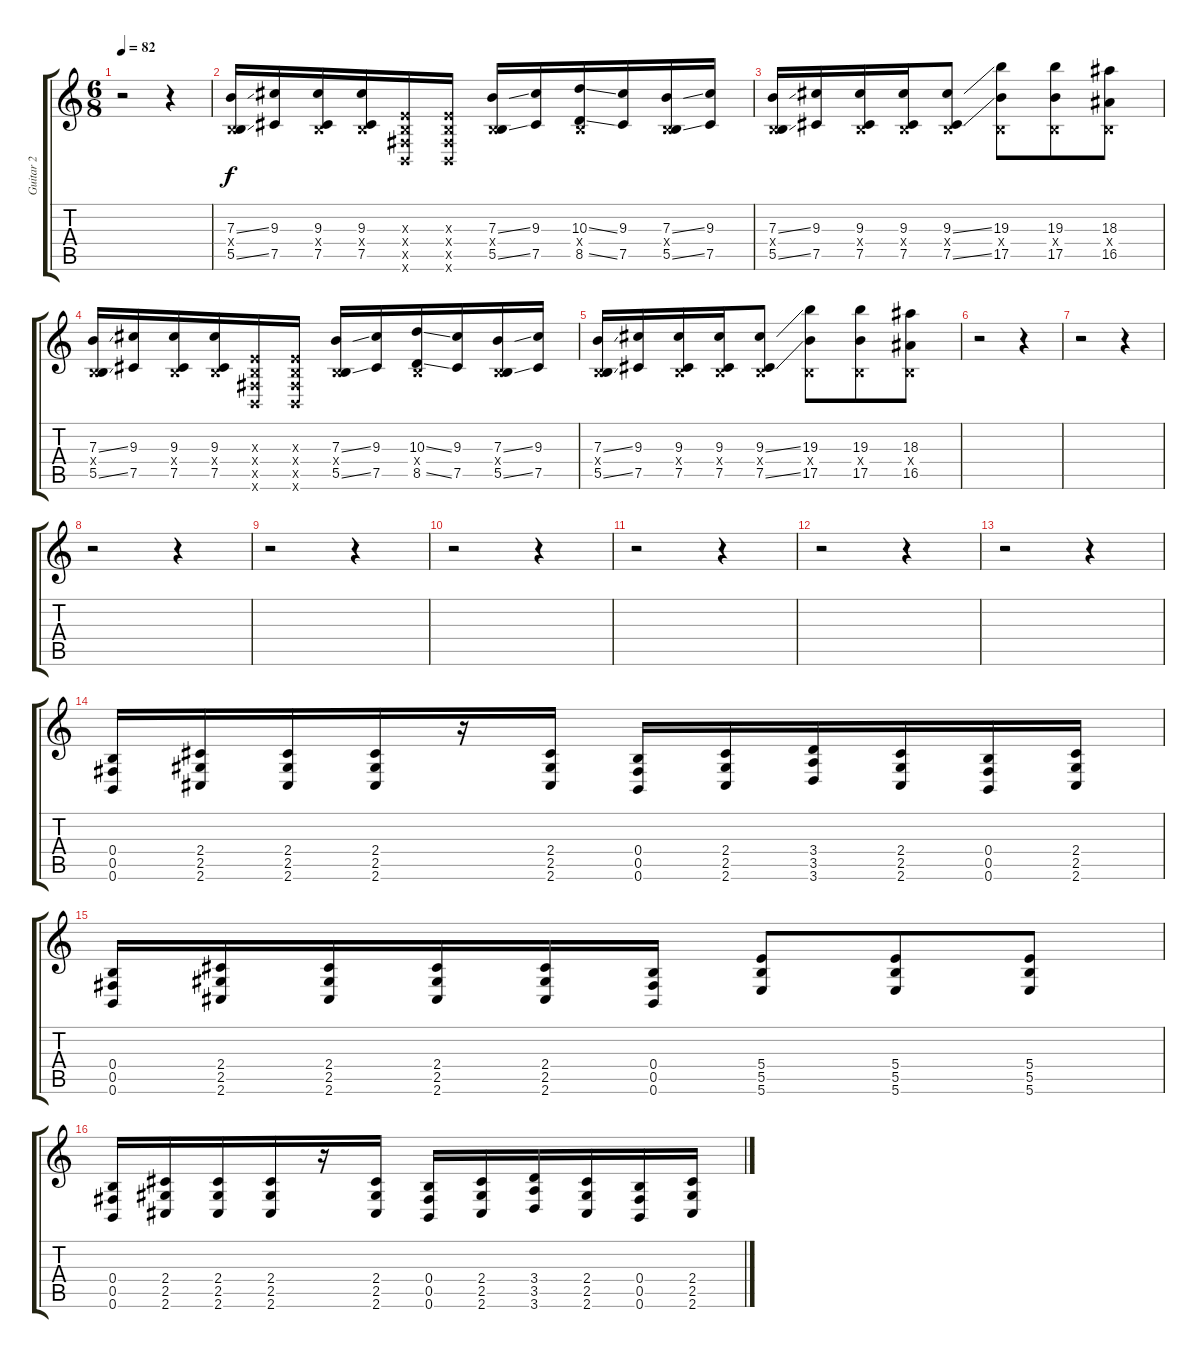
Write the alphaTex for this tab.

\track ("Guitar 2" "Guitar 2") {instrument distortionguitar}
\staff {score tabs}
\tuning (Db4 Ab3 E3 B2 Gb2 B1) {hide}
\ts (6 8)
\tempo 82
\clef g2
\ks c
r.2{dy f instrument distortionguitar} r.4 |
(7.3{ss} 0.4{x} 5.5{ss}).16 (9.3 7.5).16 (9.3 0.4{x} 7.5).16 (9.3 0.4{x} 7.5).16 (0.3{x} 0.4{x} 0.5{x} 0.6{x}).16 (0.3{x} 0.4{x} 0.5{x} 0.6{x}).16 (7.3{ss} 0.4{x} 5.5{ss}).16 (9.3 7.5).16 (10.3{ss} 0.4{x} 8.5{ss}).16 (9.3 7.5).16 (7.3{ss} 0.4{x} 5.5{ss}).16 (9.3 7.5).16 |
(7.3{ss} 0.4{x} 5.5{ss}).16 (9.3 7.5).16 (9.3 0.4{x} 7.5).16 (9.3 0.4{x} 7.5).16 (9.3{ss} 0.4{x} 7.5{ss}).8 (19.3 0.4{x} 17.5).8 (19.3 0.4{x} 17.5).8 (18.3 0.4{x} 16.5).8 |
(7.3{ss} 0.4{x} 5.5{ss}).16 (9.3 7.5).16 (9.3 0.4{x} 7.5).16 (9.3 0.4{x} 7.5).16 (0.3{x} 0.4{x} 0.5{x} 0.6{x}).16 (0.3{x} 0.4{x} 0.5{x} 0.6{x}).16 (7.3{ss} 0.4{x} 5.5{ss}).16 (9.3 7.5).16 (10.3{ss} 0.4{x} 8.5{ss}).16 (9.3 7.5).16 (7.3{ss} 0.4{x} 5.5{ss}).16 (9.3 7.5).16 |
(7.3{ss} 0.4{x} 5.5{ss}).16 (9.3 7.5).16 (9.3 0.4{x} 7.5).16 (9.3 0.4{x} 7.5).16 (9.3{ss} 0.4{x} 7.5{ss}).8 (19.3 0.4{x} 17.5).8 (19.3 0.4{x} 17.5).8 (18.3 0.4{x} 16.5).8 |
r.2 r.4 |
r.2 r.4 |
r.2 r.4 |
r.2 r.4 |
r.2 r.4 |
r.2 r.4 |
r.2 r.4 |
r.2 r.4 |
(0.4 0.5 0.6).16 (2.4 2.5 2.6).16 (2.4 2.5 2.6).16 (2.4 2.5 2.6).16 r.16 (2.4 2.5 2.6).16 (0.4 0.5 0.6).16 (2.4 2.5 2.6).16 (3.4 3.5 3.6).16 (2.4 2.5 2.6).16 (0.4 0.5 0.6).16 (2.4 2.5 2.6).16 |
(0.4 0.5 0.6).16 (2.4 2.5 2.6).16 (2.4 2.5 2.6).16 (2.4 2.5 2.6).16 (2.4 2.5 2.6).16 (0.4 0.5 0.6).16 (5.4 5.5 5.6).8 (5.4 5.5 5.6).8 (5.4 5.5 5.6).8 |
(0.4 0.5 0.6).16 (2.4 2.5 2.6).16 (2.4 2.5 2.6).16 (2.4 2.5 2.6).16 r.16 (2.4 2.5 2.6).16 (0.4 0.5 0.6).16 (2.4 2.5 2.6).16 (3.4 3.5 3.6).16 (2.4 2.5 2.6).16 (0.4 0.5 0.6).16 (2.4 2.5 2.6).16
